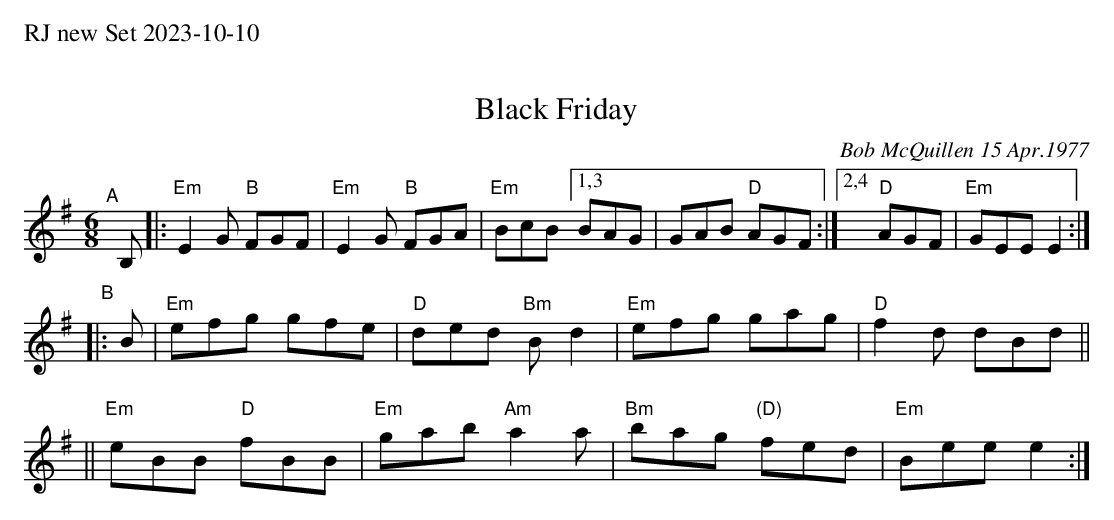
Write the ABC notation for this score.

X:1
T: Black Friday
C: Bob McQuillen 15 Apr.1977
M: 6/8
L: 1/8
K: Em
"^A"[|] B, \
|: "Em"E2G "B"FGF | "Em"E2G "B"FGA | "Em"BcB [1,3 BAG | GAB "D"AGF :|[2,4 "D"AGF | "Em"GEE E2 :|
"^B"|: B \
|  "Em"efg    gfe |  "D"ded "Bm"Bd2 | "Em"efg      gag | "D"f2d dBd ||
|| "Em"eBB "D"fBB | "Em"gab "Am"a2a | "Bm"bag "(D)"fed | "Em"Bee e2 :|
